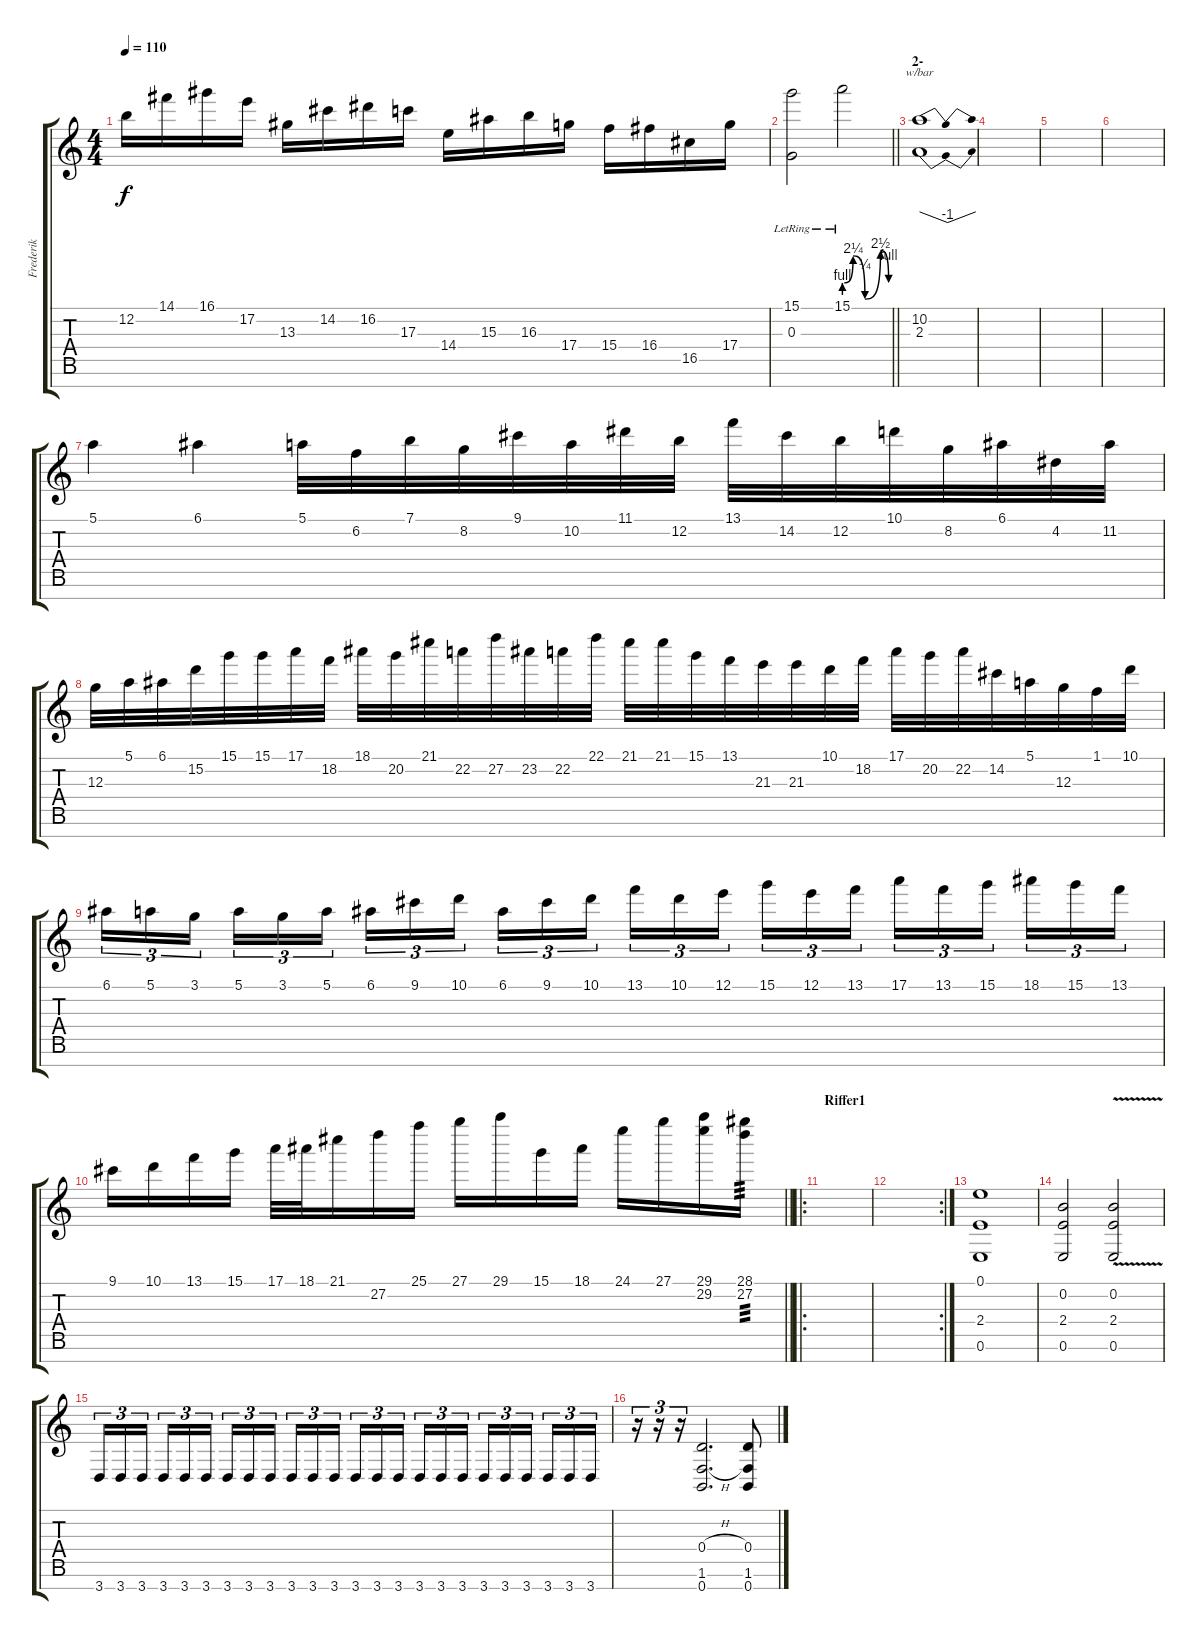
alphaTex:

\track ("Frederik  Katsuragui" "Frederik  ") {instrument acousticguitarsteel}
\staff {score tabs}
\tuning (E4 B3 G3 D3 A2 E2 B1) {hide}
\ts (4 4)
\tempo 110
\clef g2
\ks c
12.2.16{dy f} 14.1.16 16.1.16 17.2.16 13.3.16 14.2.16 16.2.16 17.3.16 14.4.16 15.3.16 16.3.16 17.4.16 15.4.16 16.4.16 16.5.16 17.4.16 |
\barLineRight lightlight
(15.1 0.3{lr}).2 15.1{be (custom 0 4 12 9 28 1 49 10 60 4) lr}.2 |
\section ("" "2-")
(10.2 2.3).1{tbe (dip default 0 0 30 -4 60 0) instrument acousticguitarsteel} |
|
|
|
5.1.4 6.1.4 5.1.32 6.2.32 7.1.32 8.2.32 9.1.32 10.2.32 11.1.32 12.2.32 13.1.32 14.2.32 12.2.32 10.1.32 8.2.32 6.1.32 4.2.32 11.2.32 |
12.3.32 5.1.32 6.1.32 15.2.32 15.1.32 15.1.32 17.1.32 18.2.32 18.1.32 20.2.32 21.1.32 22.2.32 27.2.32 23.2.32 22.2.32 22.1.32 21.1.32 21.1.32 15.1.32 13.1.32 21.3.32 21.3.32 10.1.32 18.2.32 17.1.32 20.2.32 22.2.32 14.2.32 5.1.32 12.3.32 1.1.32 10.1.32 |
6.1.16{tu (3 2)} 5.1.16{tu (3 2)} 3.1.16{tu (3 2) beam splitsecondary} 5.1.16{tu (3 2)} 3.1.16{tu (3 2)} 5.1.16{tu (3 2)} 6.1.16{tu (3 2)} 9.1.16{tu (3 2)} 10.1.16{tu (3 2) beam splitsecondary} 6.1.16{tu (3 2)} 9.1.16{tu (3 2)} 10.1.16{tu (3 2)} 13.1.16{tu (3 2)} 10.1.16{tu (3 2)} 12.1.16{tu (3 2) beam splitsecondary} 15.1.16{tu (3 2)} 12.1.16{tu (3 2)} 13.1.16{tu (3 2)} 17.1.16{tu (3 2)} 13.1.16{tu (3 2)} 15.1.16{tu (3 2) beam splitsecondary} 18.1.16{tu (3 2)} 15.1.16{tu (3 2)} 13.1.16{tu (3 2)} |
\barLineRight lightlight
9.1.16 10.1.16 13.1.16 15.1.16 17.1.32 18.1.32 21.1.16 27.2.16 25.1.16 27.1.16 29.1.16 15.1.16 18.1.16 24.1.16 27.1.16 (29.1 29.2).16 (28.1 27.2).16{tp 3} |
\ro
\section ("" "Riffer1")
|
\rc 2
|
(0.1 2.4 0.6).1 |
(0.2 2.4 0.6).2 (0.2{v} 2.4 0.6).2 |
3.7.16{tu (3 2)} 3.7.16{tu (3 2)} 3.7.16{tu (3 2) beam splitsecondary} 3.7.16{tu (3 2)} 3.7.16{tu (3 2)} 3.7.16{tu (3 2)} 3.7.16{tu (3 2)} 3.7.16{tu (3 2)} 3.7.16{tu (3 2) beam splitsecondary} 3.7.16{tu (3 2)} 3.7.16{tu (3 2)} 3.7.16{tu (3 2)} 3.7.16{tu (3 2)} 3.7.16{tu (3 2)} 3.7.16{tu (3 2) beam splitsecondary} 3.7.16{tu (3 2)} 3.7.16{tu (3 2)} 3.7.16{tu (3 2)} 3.7.16{tu (3 2)} 3.7.16{tu (3 2)} 3.7.16{tu (3 2) beam splitsecondary} 3.7.16{tu (3 2)} 3.7.16{tu (3 2)} 3.7.16{tu (3 2)} |
r.16{tu (3 2)} r.16{tu (3 2)} r.16{tu (3 2)} (0.4{h} 1.6{h} 0.7).2{d} (0.4 1.6 0.7).8
